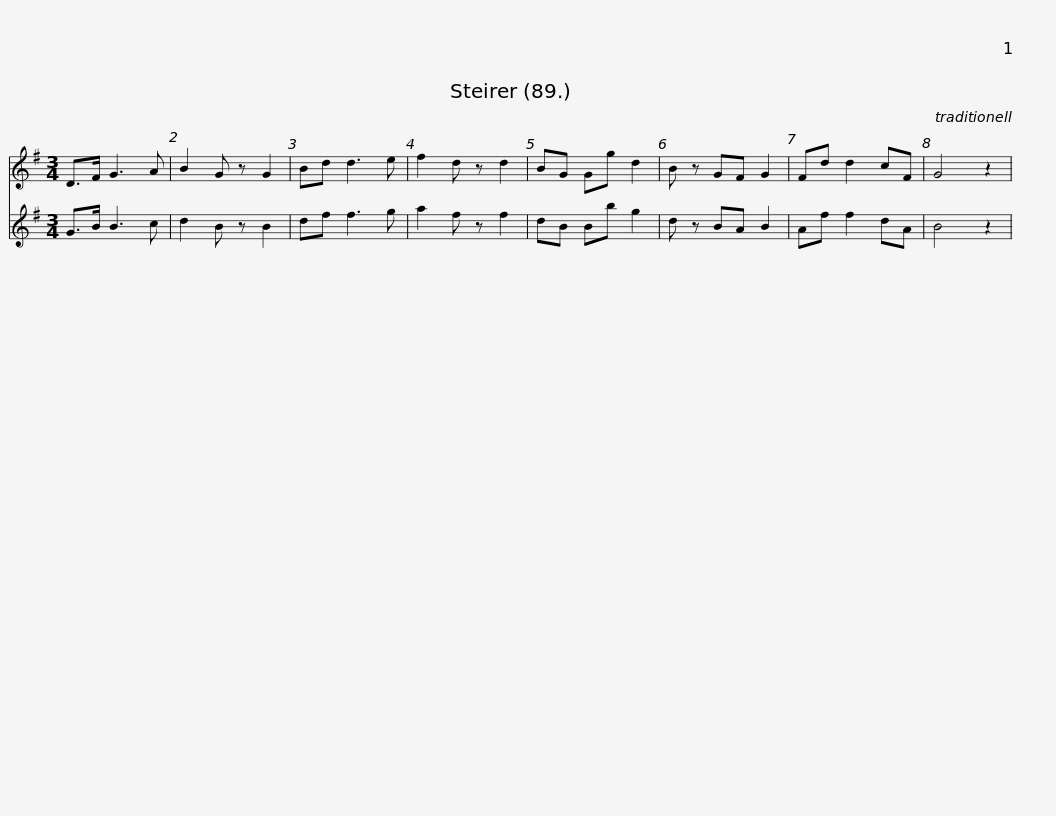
X:1
%%score 1 2
L:1/8
M:3/4
I:linebreak $
K:G
V:1 treble
V:2 treble
V:1
 D>F G3 A | B2 G z G2 | Bd d3 e | f2 d z d2 | BG Gg d2 | %5
 B z GF G2 | Fd d2 cF | G4 z2 | %8
V:2
 G>B B3 c | d2 B z B2 | df f3 g | a2 f z f2 | dB Bb g2 | %5
 d z BA B2 | Af f2 dA | B4 z2 | %8
